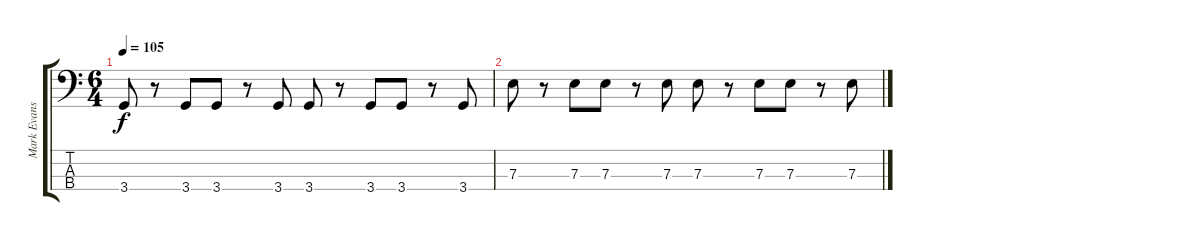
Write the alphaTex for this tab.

\track ("Mark Evans" "Mark Evans") {instrument electricbasspick}
\staff {score tabs}
\tuning (G2 D2 A1 E1) {hide}
\ts (6 4)
\tempo 105
\clef f4
\ks c
3.4.8{dy f volume 8} r.8 3.4.8 3.4.8 r.8 3.4.8 3.4.8 r.8 3.4.8 3.4.8 r.8 3.4.8 |
7.3.8{volume 6} r.8 7.3.8 7.3.8 r.8 7.3.8 7.3.8 r.8 7.3.8 7.3.8 r.8 7.3.8
